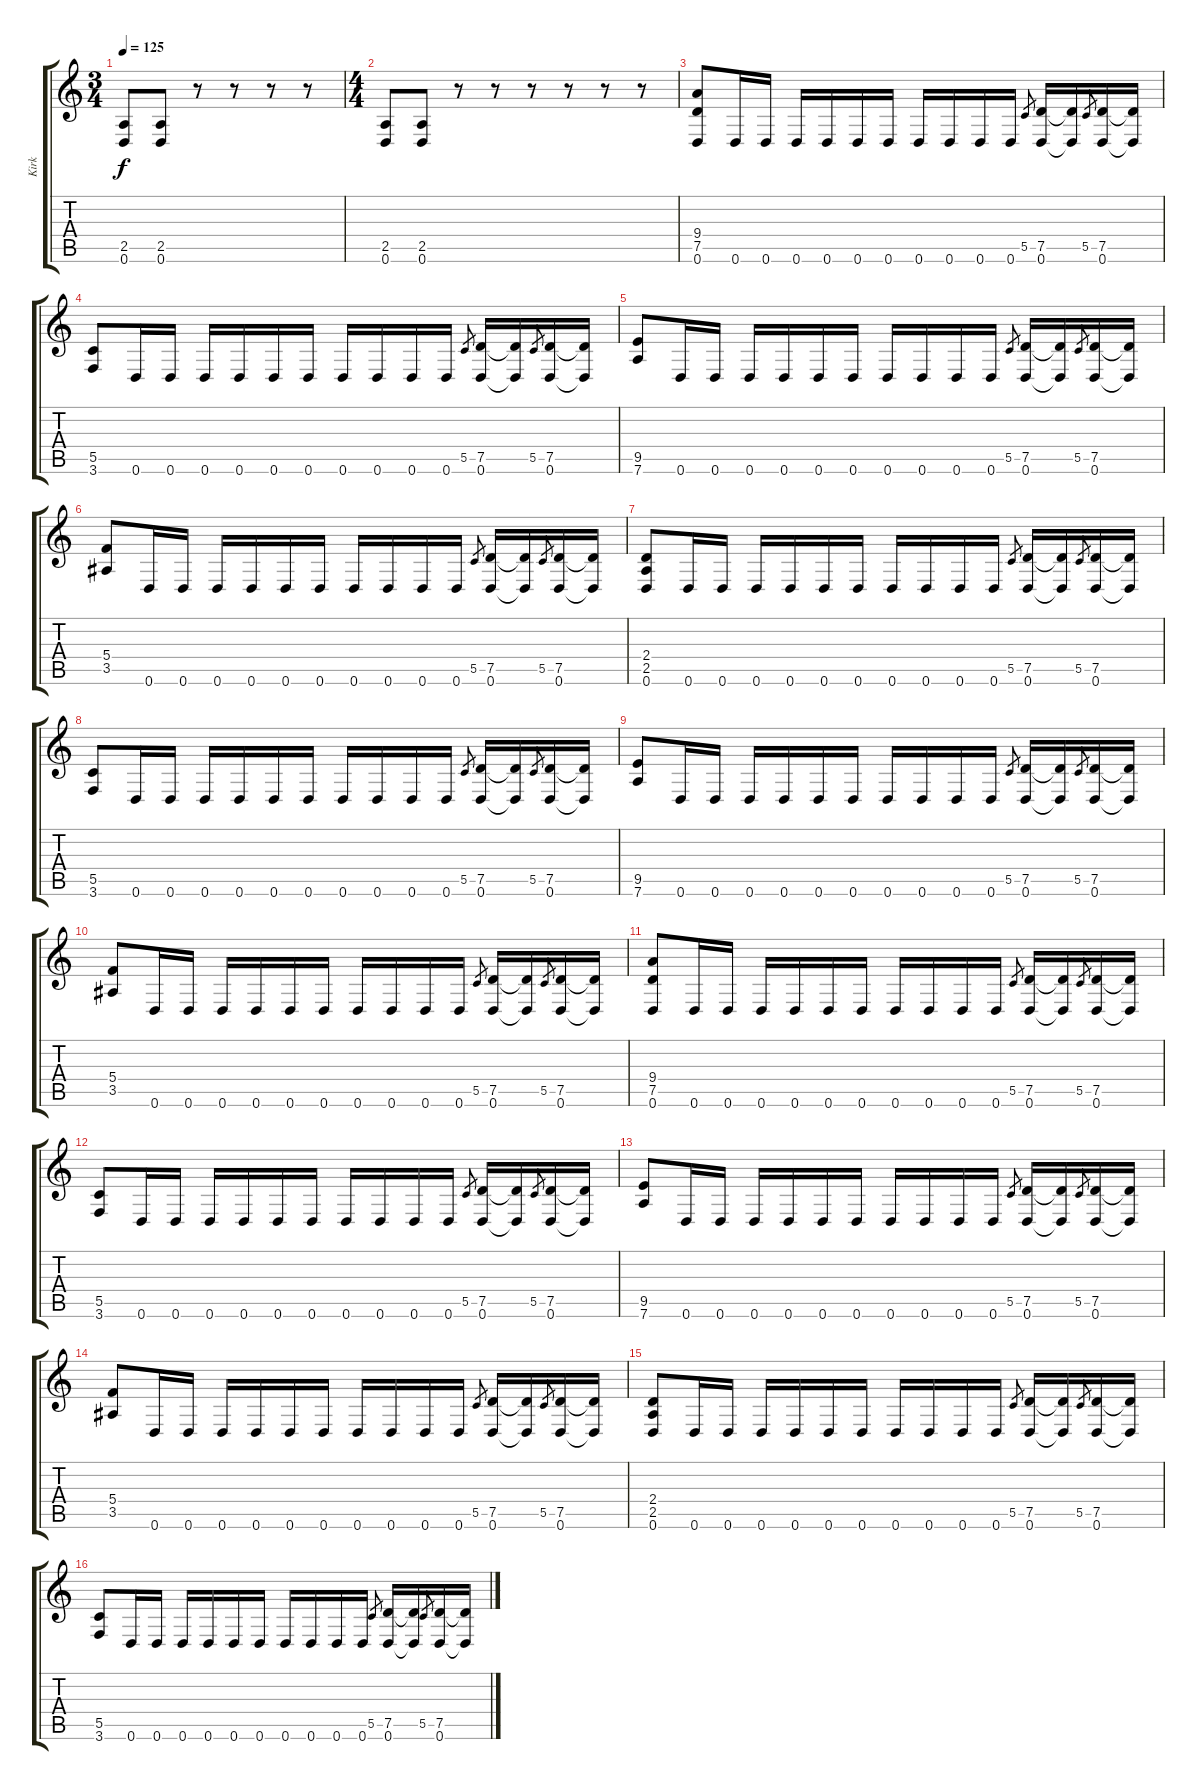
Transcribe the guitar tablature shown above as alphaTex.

\track ("Kirk" "Kirk") {instrument distortionguitar}
\staff {score tabs}
\tuning (D4 A3 F3 C3 G2 D2) {hide}
\ts (3 4)
\tempo 125
\clef g2
\ks c
(2.5 0.6).8{dy f} (2.5 0.6).8 r.8 r.8 r.8 r.8 |
\ts (4 4)
(2.5 0.6).8 (2.5 0.6).8 r.8 r.8 r.8 r.8 r.8 r.8 |
(9.4 7.5 0.6).8 0.6.16 0.6.16 0.6.16 0.6.16 0.6.16 0.6.16 0.6.16 0.6.16 0.6.16 0.6.16 5.5.8{gr} (7.5 0.6).16 (7.5{t} 0.6{t}).16 5.5.8{gr} (7.5 0.6).16 (7.5{t} 0.6{t}).16 |
(5.5 3.6).8 0.6.16 0.6.16 0.6.16 0.6.16 0.6.16 0.6.16 0.6.16 0.6.16 0.6.16 0.6.16 5.5.8{gr} (7.5 0.6).16 (7.5{t} 0.6{t}).16 5.5.8{gr} (7.5 0.6).16 (7.5{t} 0.6{t}).16 |
(9.5 7.6).8 0.6.16 0.6.16 0.6.16 0.6.16 0.6.16 0.6.16 0.6.16 0.6.16 0.6.16 0.6.16 5.5.8{gr} (7.5 0.6).16 (7.5{t} 0.6{t}).16 5.5.8{gr} (7.5 0.6).16 (7.5{t} 0.6{t}).16 |
(5.4 3.5).8 0.6.16 0.6.16 0.6.16 0.6.16 0.6.16 0.6.16 0.6.16 0.6.16 0.6.16 0.6.16 5.5.8{gr} (7.5 0.6).16 (7.5{t} 0.6{t}).16 5.5.8{gr} (7.5 0.6).16 (7.5{t} 0.6{t}).16 |
(2.4 2.5 0.6).8 0.6.16 0.6.16 0.6.16 0.6.16 0.6.16 0.6.16 0.6.16 0.6.16 0.6.16 0.6.16 5.5.8{gr} (7.5 0.6).16 (7.5{t} 0.6{t}).16 5.5.8{gr} (7.5 0.6).16 (7.5{t} 0.6{t}).16 |
(5.5 3.6).8 0.6.16 0.6.16 0.6.16 0.6.16 0.6.16 0.6.16 0.6.16 0.6.16 0.6.16 0.6.16 5.5.8{gr} (7.5 0.6).16 (7.5{t} 0.6{t}).16 5.5.8{gr} (7.5 0.6).16 (7.5{t} 0.6{t}).16 |
(9.5 7.6).8 0.6.16 0.6.16 0.6.16 0.6.16 0.6.16 0.6.16 0.6.16 0.6.16 0.6.16 0.6.16 5.5.8{gr} (7.5 0.6).16 (7.5{t} 0.6{t}).16 5.5.8{gr} (7.5 0.6).16 (7.5{t} 0.6{t}).16 |
(5.4 3.5).8 0.6.16 0.6.16 0.6.16 0.6.16 0.6.16 0.6.16 0.6.16 0.6.16 0.6.16 0.6.16 5.5.8{gr} (7.5 0.6).16 (7.5{t} 0.6{t}).16 5.5.8{gr} (7.5 0.6).16 (7.5{t} 0.6{t}).16 |
(9.4 7.5 0.6).8 0.6.16 0.6.16 0.6.16 0.6.16 0.6.16 0.6.16 0.6.16 0.6.16 0.6.16 0.6.16 5.5.8{gr} (7.5 0.6).16 (7.5{t} 0.6{t}).16 5.5.8{gr} (7.5 0.6).16 (7.5{t} 0.6{t}).16 |
(5.5 3.6).8 0.6.16 0.6.16 0.6.16 0.6.16 0.6.16 0.6.16 0.6.16 0.6.16 0.6.16 0.6.16 5.5.8{gr} (7.5 0.6).16 (7.5{t} 0.6{t}).16 5.5.8{gr} (7.5 0.6).16 (7.5{t} 0.6{t}).16 |
(9.5 7.6).8 0.6.16 0.6.16 0.6.16 0.6.16 0.6.16 0.6.16 0.6.16 0.6.16 0.6.16 0.6.16 5.5.8{gr} (7.5 0.6).16 (7.5{t} 0.6{t}).16 5.5.8{gr} (7.5 0.6).16 (7.5{t} 0.6{t}).16 |
(5.4 3.5).8 0.6.16 0.6.16 0.6.16 0.6.16 0.6.16 0.6.16 0.6.16 0.6.16 0.6.16 0.6.16 5.5.8{gr} (7.5 0.6).16 (7.5{t} 0.6{t}).16 5.5.8{gr} (7.5 0.6).16 (7.5{t} 0.6{t}).16 |
(2.4 2.5 0.6).8 0.6.16 0.6.16 0.6.16 0.6.16 0.6.16 0.6.16 0.6.16 0.6.16 0.6.16 0.6.16 5.5.8{gr} (7.5 0.6).16 (7.5{t} 0.6{t}).16 5.5.8{gr} (7.5 0.6).16 (7.5{t} 0.6{t}).16 |
(5.5 3.6).8 0.6.16 0.6.16 0.6.16 0.6.16 0.6.16 0.6.16 0.6.16 0.6.16 0.6.16 0.6.16 5.5.8{gr} (7.5 0.6).16 (7.5{t} 0.6{t}).16 5.5.8{gr} (7.5 0.6).16 (7.5{t} 0.6{t}).16
